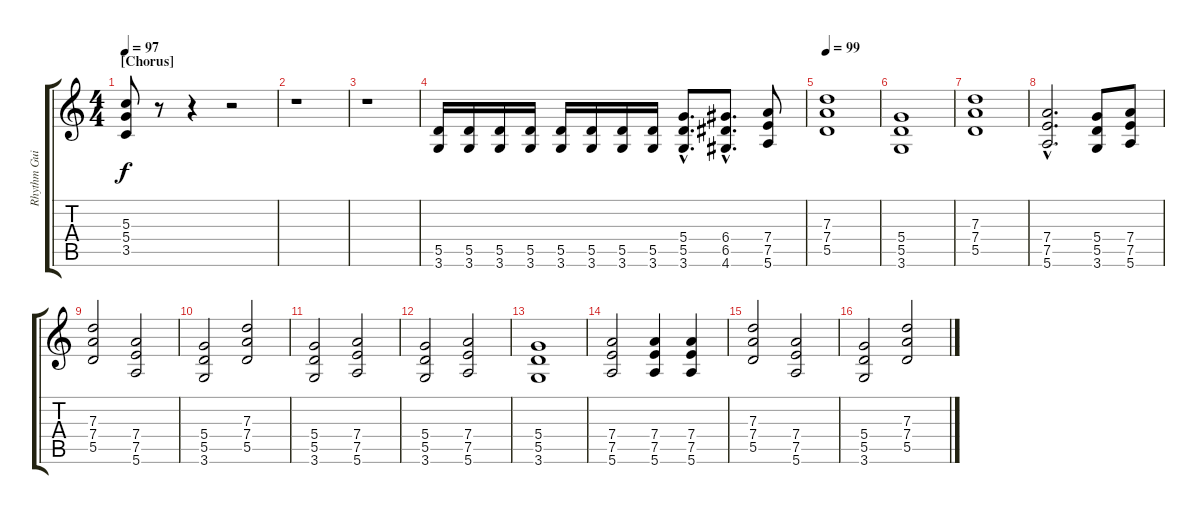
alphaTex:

\track ("Rhythm Guitar 2" "Rhythm Gui") {instrument overdrivenguitar}
\staff {score tabs}
\tuning (E4 B3 G3 D3 A2 E2) {hide}
\ts (4 4)
\section ("" "[Chorus]")
\tempo 97
\clef g2
\ks c
(5.3 5.4 3.5).8{dy f} r.8 r.4 r.2 |
r.1 |
r.1 |
(5.5 3.6).16 (5.5 3.6).16 (5.5 3.6).16 (5.5 3.6).16 (5.5 3.6).16 (5.5 3.6).16 (5.5 3.6).16 (5.5 3.6).16 (5.4{hac} 5.5{hac} 3.6{hac}).8{d} (6.4{hac} 6.5{hac} 4.6{hac}).8{d} (7.4 7.5 5.6).8 |
\section ("" "")
\tempo 99
(7.3 7.4 5.5).1 |
(5.4 5.5 3.6).1 |
(7.3 7.4 5.5).1 |
(7.4{hac} 7.5{hac} 5.6{hac}).2{d} (5.4 5.5 3.6).8 (7.4 7.5 5.6).8 |
(7.3 7.4 5.5).2 (7.4 7.5 5.6).2 |
(5.4 5.5 3.6).2 (7.3 7.4 5.5).2 |
(5.4 5.5 3.6).2 (7.4 7.5 5.6).2 |
(5.4 5.5 3.6).2 (7.4 7.5 5.6).2 |
(5.4 5.5 3.6).1 |
(7.4 7.5 5.6).2 (7.4 7.5 5.6).4 (7.4 7.5 5.6).4 |
\section ("" "")
(7.3 7.4 5.5).2 (7.4 7.5 5.6).2 |
(5.4 5.5 3.6).2 (7.3 7.4 5.5).2
